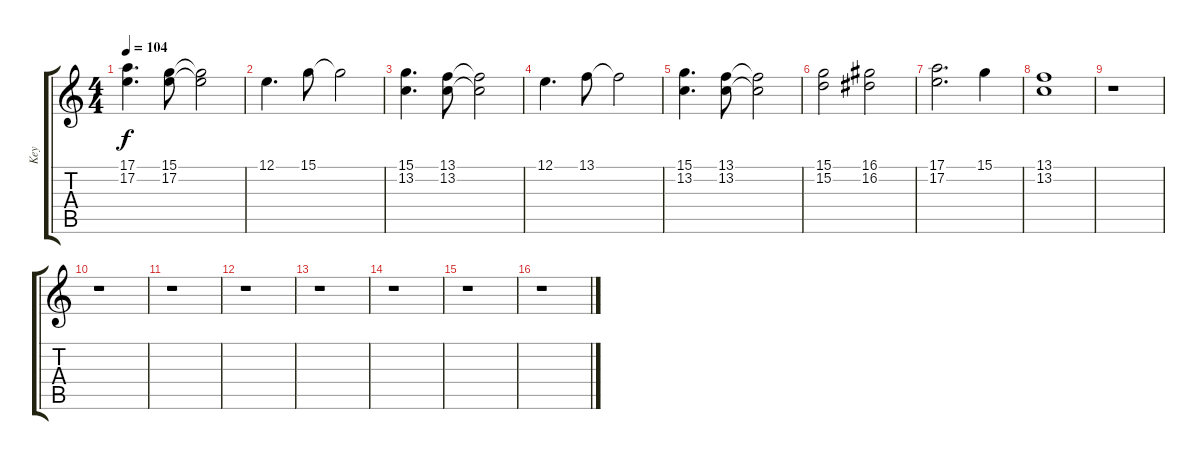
\track ("Key" "Key") {instrument sitar}
\staff {score tabs}
\tuning (E4 B3 G3 D3 A2 E2) {hide}
\ts (4 4)
\tempo 104
\clef g2
\ks c
(17.1 17.2).4{d dy f} (15.1 17.2).8 (15.1{t} 17.2{t}).2 |
12.1.4{d} 15.1.8 15.1{t}.2 |
(15.1 13.2).4{d} (13.1 13.2).8 (13.1{t} 13.2{t}).2 |
12.1.4{d} 13.1.8 13.1{t}.2 |
(15.1 13.2).4{d} (13.1 13.2).8 (13.1{t} 13.2{t}).2 |
(15.1 15.2).2 (16.1 16.2).2 |
(17.1 17.2).2{d} 15.1.4 |
(13.1 13.2).1 |
r.1 |
r.1 |
r.1 |
r.1 |
r.1 |
r.1 |
r.1 |
r.1
